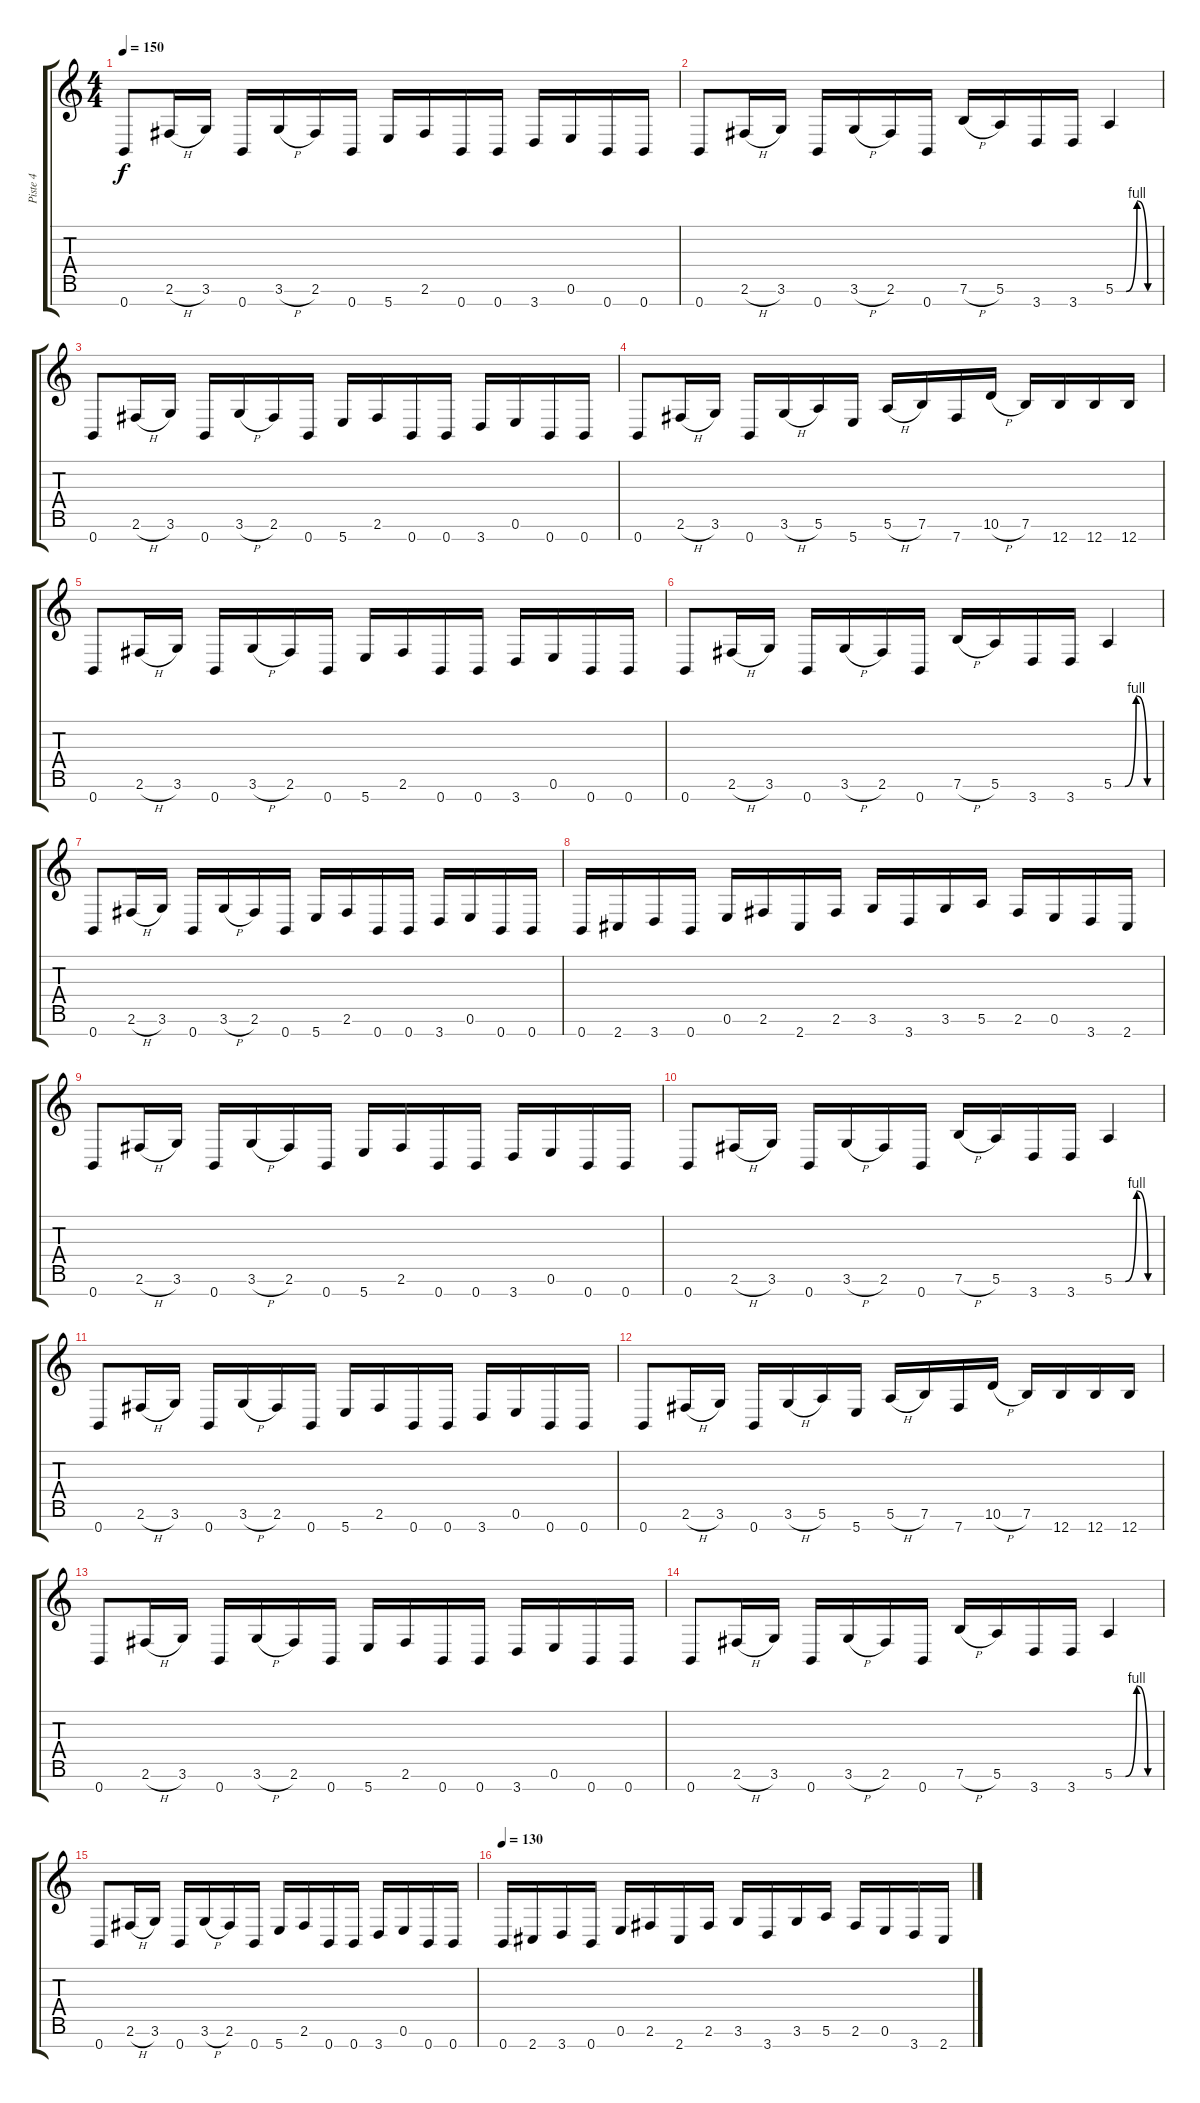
\track ("Piste 4" "Piste 4") {instrument distortionguitar}
\staff {score tabs}
\tuning (E4 B3 G3 D3 A2 E2 B1) {hide}
\ts (4 4)
\tempo 150
\clef g2
\ks c
0.7.8{dy f} 2.6{h}.16 3.6.16 0.7.16 3.6{h}.16 2.6.16 0.7.16 5.7.16 2.6.16 0.7.16 0.7.16 3.7.16 0.6.16 0.7.16 0.7.16 |
0.7.8 2.6{h}.16 3.6.16 0.7.16 3.6{h}.16 2.6.16 0.7.16 7.6{h}.16 5.6.16 3.7.16 3.7.16 5.6{be (custom 0 0 15 0 30 4 45 0 60 0)}.4 |
0.7.8 2.6{h}.16 3.6.16 0.7.16 3.6{h}.16 2.6.16 0.7.16 5.7.16 2.6.16 0.7.16 0.7.16 3.7.16 0.6.16 0.7.16 0.7.16 |
0.7.8 2.6{h}.16 3.6.16 0.7.16 3.6{h}.16 5.6.16 5.7.16 5.6{h}.16 7.6.16 7.7.16 10.6{h}.16 7.6.16 12.7.16 12.7.16 12.7.16 |
0.7.8 2.6{h}.16 3.6.16 0.7.16 3.6{h}.16 2.6.16 0.7.16 5.7.16 2.6.16 0.7.16 0.7.16 3.7.16 0.6.16 0.7.16 0.7.16 |
0.7.8 2.6{h}.16 3.6.16 0.7.16 3.6{h}.16 2.6.16 0.7.16 7.6{h}.16 5.6.16 3.7.16 3.7.16 5.6{be (custom 0 0 15 0 30 4 45 0 60 0)}.4 |
0.7.8 2.6{h}.16 3.6.16 0.7.16 3.6{h}.16 2.6.16 0.7.16 5.7.16 2.6.16 0.7.16 0.7.16 3.7.16 0.6.16 0.7.16 0.7.16 |
0.7.16 2.7.16 3.7.16 0.7.16 0.6.16 2.6.16 2.7.16 2.6.16 3.6.16 3.7.16 3.6.16 5.6.16 2.6.16 0.6.16 3.7.16 2.7.16 |
0.7.8 2.6{h}.16 3.6.16 0.7.16 3.6{h}.16 2.6.16 0.7.16 5.7.16 2.6.16 0.7.16 0.7.16 3.7.16 0.6.16 0.7.16 0.7.16 |
0.7.8 2.6{h}.16 3.6.16 0.7.16 3.6{h}.16 2.6.16 0.7.16 7.6{h}.16 5.6.16 3.7.16 3.7.16 5.6{be (custom 0 0 15 0 30 4 45 0 60 0)}.4 |
0.7.8 2.6{h}.16 3.6.16 0.7.16 3.6{h}.16 2.6.16 0.7.16 5.7.16 2.6.16 0.7.16 0.7.16 3.7.16 0.6.16 0.7.16 0.7.16 |
0.7.8 2.6{h}.16 3.6.16 0.7.16 3.6{h}.16 5.6.16 5.7.16 5.6{h}.16 7.6.16 7.7.16 10.6{h}.16 7.6.16 12.7.16 12.7.16 12.7.16 |
0.7.8 2.6{h}.16 3.6.16 0.7.16 3.6{h}.16 2.6.16 0.7.16 5.7.16 2.6.16 0.7.16 0.7.16 3.7.16 0.6.16 0.7.16 0.7.16 |
0.7.8 2.6{h}.16 3.6.16 0.7.16 3.6{h}.16 2.6.16 0.7.16 7.6{h}.16 5.6.16 3.7.16 3.7.16 5.6{be (custom 0 0 15 0 30 4 45 0 60 0)}.4 |
0.7.8 2.6{h}.16 3.6.16 0.7.16 3.6{h}.16 2.6.16 0.7.16 5.7.16 2.6.16 0.7.16 0.7.16 3.7.16 0.6.16 0.7.16 0.7.16 |
\tempo 130
0.7.16 2.7.16 3.7.16 0.7.16 0.6.16 2.6.16 2.7.16 2.6.16 3.6.16 3.7.16 3.6.16 5.6.16 2.6.16 0.6.16 3.7.16 2.7.16
